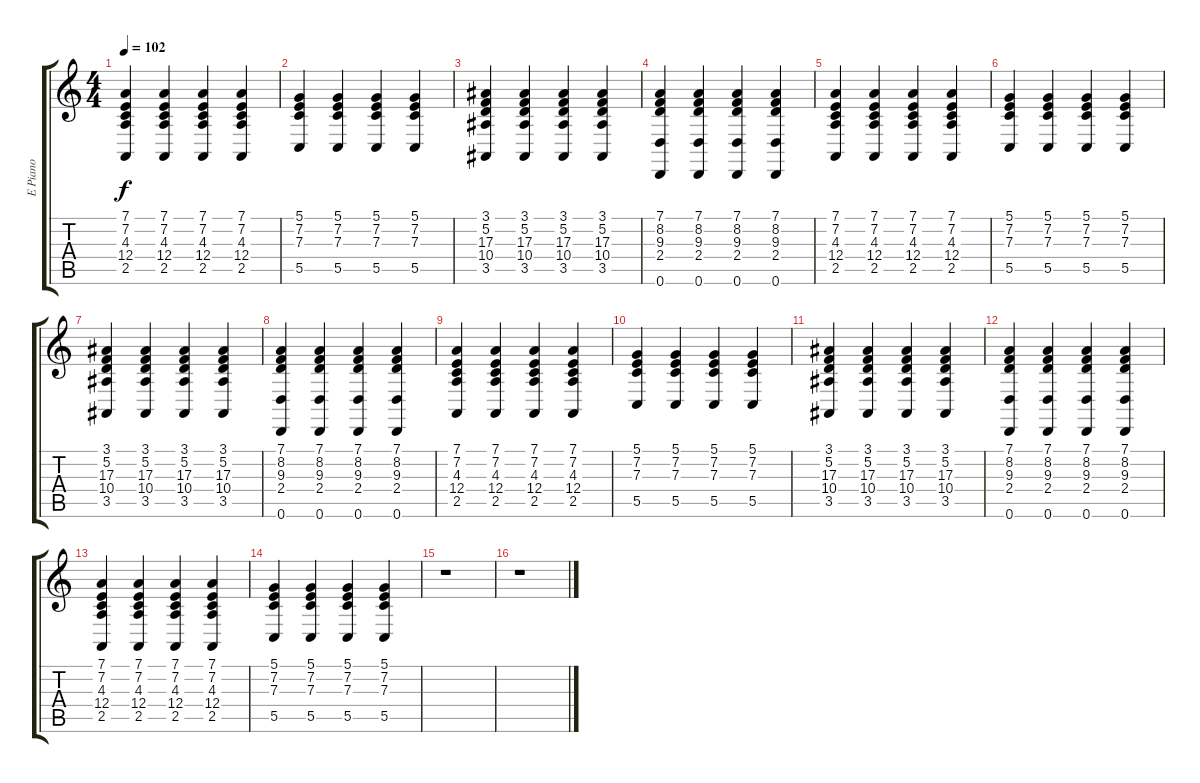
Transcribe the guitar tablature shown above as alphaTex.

\track ("E Piano" "E Piano") {instrument electricpiano1}
\staff {score tabs}
\tuning (D4 A3 F3 C3 G2 D2) {hide}
\ts (4 4)
\tempo 102
\clef g2
\ks c
(7.1 7.2 4.3 12.4 2.5).4{dy f} (7.1 7.2 4.3 12.4 2.5).4 (7.1 7.2 4.3 12.4 2.5).4 (7.1 7.2 4.3 12.4 2.5).4 |
(5.1 7.2 7.3 5.5).4 (5.1 7.2 7.3 5.5).4 (5.1 7.2 7.3 5.5).4 (5.1 7.2 7.3 5.5).4 |
(3.1 5.2 17.3 10.4 3.5).4 (3.1 5.2 17.3 10.4 3.5).4 (3.1 5.2 17.3 10.4 3.5).4 (3.1 5.2 17.3 10.4 3.5).4 |
(7.1 8.2 9.3 2.4 0.6).4 (7.1 8.2 9.3 2.4 0.6).4 (7.1 8.2 9.3 2.4 0.6).4 (7.1 8.2 9.3 2.4 0.6).4 |
(7.1 7.2 4.3 12.4 2.5).4 (7.1 7.2 4.3 12.4 2.5).4 (7.1 7.2 4.3 12.4 2.5).4 (7.1 7.2 4.3 12.4 2.5).4 |
(5.1 7.2 7.3 5.5).4 (5.1 7.2 7.3 5.5).4 (5.1 7.2 7.3 5.5).4 (5.1 7.2 7.3 5.5).4 |
(3.1 5.2 17.3 10.4 3.5).4 (3.1 5.2 17.3 10.4 3.5).4 (3.1 5.2 17.3 10.4 3.5).4 (3.1 5.2 17.3 10.4 3.5).4 |
(7.1 8.2 9.3 2.4 0.6).4 (7.1 8.2 9.3 2.4 0.6).4 (7.1 8.2 9.3 2.4 0.6).4 (7.1 8.2 9.3 2.4 0.6).4 |
(7.1 7.2 4.3 12.4 2.5).4 (7.1 7.2 4.3 12.4 2.5).4 (7.1 7.2 4.3 12.4 2.5).4 (7.1 7.2 4.3 12.4 2.5).4 |
(5.1 7.2 7.3 5.5).4 (5.1 7.2 7.3 5.5).4 (5.1 7.2 7.3 5.5).4 (5.1 7.2 7.3 5.5).4 |
(3.1 5.2 17.3 10.4 3.5).4 (3.1 5.2 17.3 10.4 3.5).4 (3.1 5.2 17.3 10.4 3.5).4 (3.1 5.2 17.3 10.4 3.5).4 |
(7.1 8.2 9.3 2.4 0.6).4 (7.1 8.2 9.3 2.4 0.6).4 (7.1 8.2 9.3 2.4 0.6).4 (7.1 8.2 9.3 2.4 0.6).4 |
(7.1 7.2 4.3 12.4 2.5).4 (7.1 7.2 4.3 12.4 2.5).4 (7.1 7.2 4.3 12.4 2.5).4 (7.1 7.2 4.3 12.4 2.5).4 |
(5.1 7.2 7.3 5.5).4 (5.1 7.2 7.3 5.5).4 (5.1 7.2 7.3 5.5).4 (5.1 7.2 7.3 5.5).4 |
r.1 |
r.1
